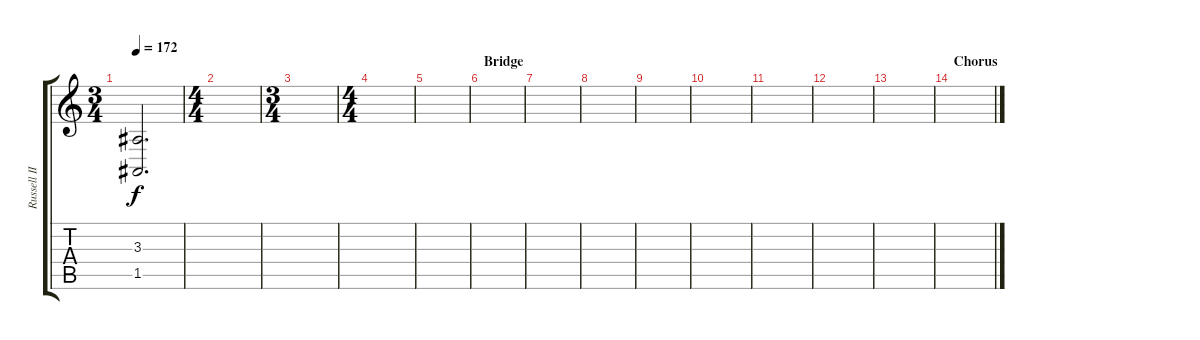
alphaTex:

\track ("Russell II/Synth" "Russell II") {instrument synthstrings1}
\staff {score tabs}
\tuning (E5 B3 G3 D3 A2 E2) {hide}
\ts (3 4)
\tempo 172
\clef g2
\ks c
(3.3{t} 1.5{t}).2{d dy f} |
\ts (4 4)
|
\ts (3 4)
|
\ts (4 4)
|
|
\section ("" "Bridge")
|
|
|
|
|
|
|
|
\section ("" "Chorus")
